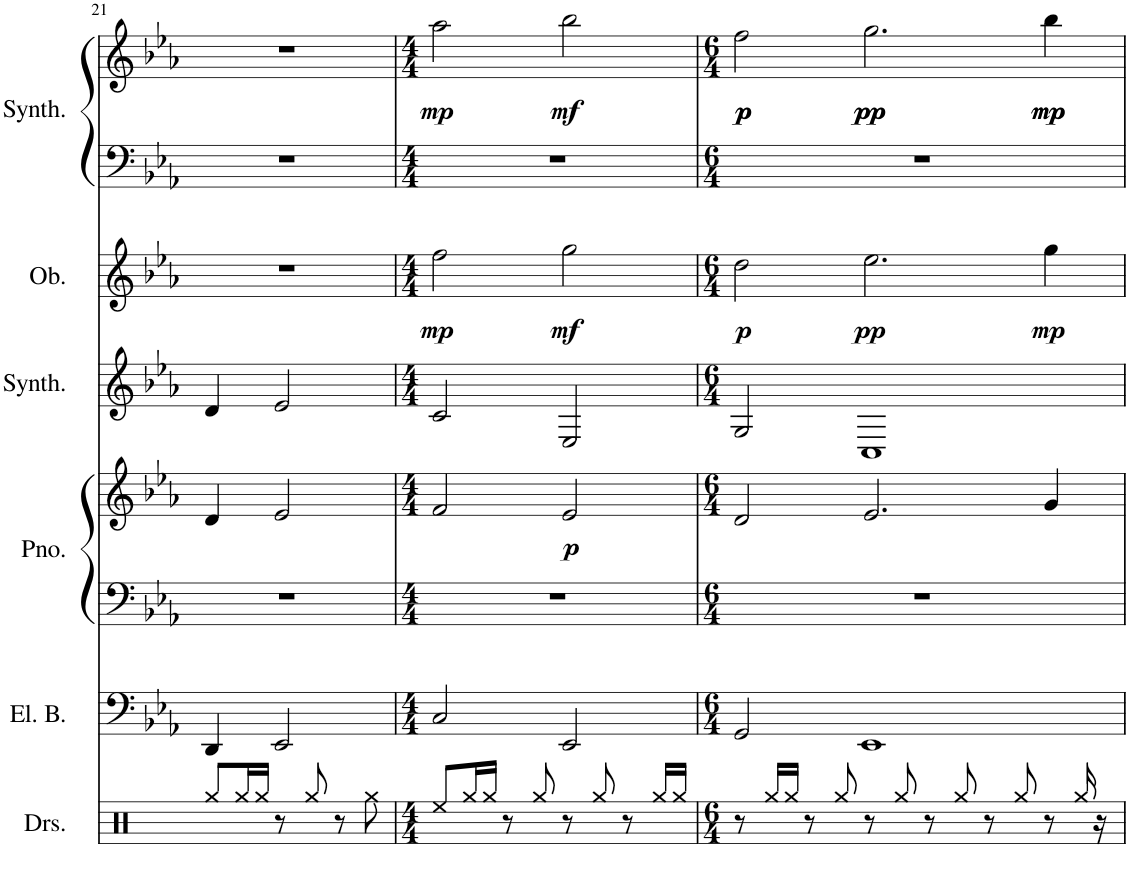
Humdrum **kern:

**kern	**kern	**kern	**kern	**dynam	**kern	**kern	**dynam	**kern	**kern	**dynam
*part6	*part5	*part4	*part4	*part4	*part3	*part2	*part2	*part1	*part1	*part1
*staff8	*staff7	*staff6	*staff5	*staff5/6	*staff4	*staff3	*staff3	*staff2	*staff1	*staff1/2
*I"Drumset	*I"Electric Bass	*I"Piano	*	*	*I"String Synthesizer	*I"Lead synth	*	*I"Atmosphere Synthesizer	*	*
*I'Drs.	*I'El. B.	*I'Pno.	*	*	*I'Synth.	*	*	*I'Synth.	*	*
!!LO:PB:g=z
*clefX	*clefF4	*clefF4	*clefG2	*	*clefG2	*clefG2	*	*clefF4	*clefG2	*
*	*Trd7c12	*	*	*	*	*	*	*	*	*
*k[]	*k[b-e-a-]	*k[b-e-a-]	*k[b-e-a-]	*	*k[b-e-a-]	*k[b-e-a-]	*	*k[b-e-a-]	*k[b-e-a-]	*
*M3/4	*M3/4	*M3/4	*M3/4	*	*M3/4	*M3/4	*	*M3/4	*M3/4	*
=21	=21	=21	=21	=21	=21	=21	=21	=21	=21	=21
8Rgg/L	4DD/	2.r	4d/	.	4d/	2.r	.	2.r	2.r	.
16Rgg/L	.	.	.	.	.	.	.	.	.	.
16Rgg/JJ	.	.	.	.	.	.	.	.	.	.
8r	2EE-/	.	2e-/	.	2e-/	.	.	.	.	.
8Rgg/	.	.	.	.	.	.	.	.	.	.
8r	.	.	.	.	.	.	.	.	.	.
8Rgg\	.	.	.	.	.	.	.	.	.	.
=22	=22	=22	=22	=22	=22	=22	=22	=22	=22	=22
*M4/4	*M4/4	*M4/4	*M4/4	*	*M4/4	*M4/4	*	*M4/4	*M4/4	*
!	!	!	!	!	!	!	!LO:DY:b	!	!	!LO:DY:b
8Ree/L	2C/	1r	2f/	.	2c/	2ff\	mp	1r	2aa-\	mp
16Rgg/L	.	.	.	.	.	.	.	.	.	.
16Rgg/JJ	.	.	.	.	.	.	.	.	.	.
8r	.	.	.	.	.	.	.	.	.	.
8Rgg/	.	.	.	.	.	.	.	.	.	.
!	!	!	!	!LO:DY:b	!	!	!LO:DY:b	!	!	!LO:DY:b
8r	2EE-/	.	2e-/	p	2E-/	2gg\	mf	.	2bb-\	mf
8Rgg/	.	.	.	.	.	.	.	.	.	.
8r	.	.	.	.	.	.	.	.	.	.
16Rgg/LL	.	.	.	.	.	.	.	.	.	.
16Rgg/JJ	.	.	.	.	.	.	.	.	.	.
=23	=23	=23	=23	=23	=23	=23	=23	=23	=23	=23
*M6/4	*M6/4	*M6/4	*M6/4	*	*M6/4	*M6/4	*	*M6/4	*M6/4	*
!	!	!	!	!	!	!	!LO:DY:b	!	!	!LO:DY:b
!	!	!	!	!	!	!	!	!	!	!LO:DY:n=1:b
8r	2GG/	1.r	2d/	.	2G/	2dd\	p	1.r	2ff\	p p
16Rgg/LL	.	.	.	.	.	.	.	.	.	.
16Rgg/JJ	.	.	.	.	.	.	.	.	.	.
8r	.	.	.	.	.	.	.	.	.	.
8Rgg/	.	.	.	.	.	.	.	.	.	.
!	!	!	!	!	!	!	!LO:DY:b	!	!	!LO:DY:n=2:b
!	!	!	!	!	!	!	!	!	!	!LO:DY:n=3:b
8r	1EE-	.	2.e-/	.	1C	2.ee-\	pp	.	2.gg\	pp pp
8Rgg/	.	.	.	.	.	.	.	.	.	.
8r	.	.	.	.	.	.	.	.	.	.
8Rgg/	.	.	.	.	.	.	.	.	.	.
8r	.	.	.	.	.	.	.	.	.	.
8Rgg/	.	.	.	.	.	.	.	.	.	.
!	!	!	!	!	!	!	!LO:DY:b	!	!	!LO:DY:n=4:b
!	!	!	!	!	!	!	!	!	!	!LO:DY:n=5:b
8r	.	.	4g/	.	.	4gg\	mp	.	4bb-\	mp mp
16Rgg/	.	.	.	.	.	.	.	.	.	.
16r	.	.	.	.	.	.	.	.	.	.
=	=	=	=	=	=	=	=	=	=	=
*-	*-	*-	*-	*-	*-	*-	*-	*-	*-	*-
